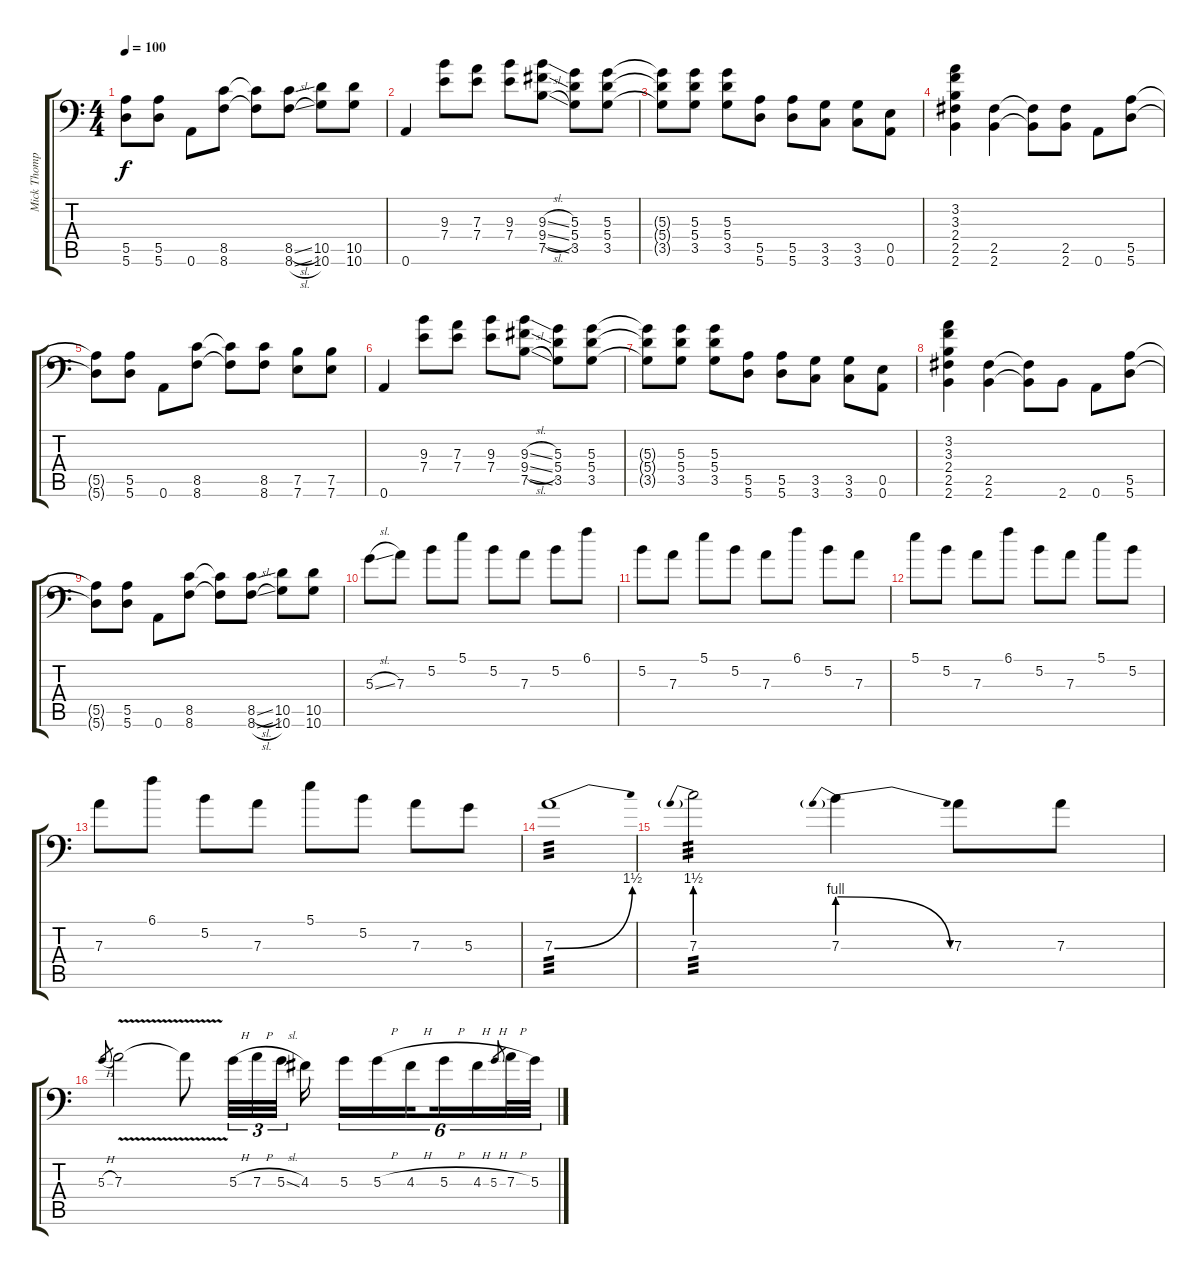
\track ("Mick Thompson" "Mick Thomp") {instrument distortionguitar}
\staff {score tabs}
\tuning (B3 Gb3 D3 A2 E2 A1) {hide}
\ts (4 4)
\tempo 100
\clef f4
\ks c
(5.5{t} 5.6{t}).8{dy f} (5.5 5.6).8 0.6.8 (8.5 8.6).8 (8.5{t} 8.6{t}).8 (8.5{sl} 8.6{sl}).8 (10.5 10.6).8 (10.5 10.6).8 |
0.6.4 (9.3 7.4).8 (7.3 7.4).8 (9.3 7.4).8 (9.3{sl} 9.4{sl} 7.5{sl}).8 (5.3 5.4 3.5).8 (5.3 5.4 3.5).8 |
(5.3{t} 5.4{t} 3.5{t}).8 (5.3 5.4 3.5).8 (5.3 5.4 3.5).8 (5.5 5.6).8 (5.5 5.6).8 (3.5 3.6).8 (3.5 3.6).8 (0.5 0.6).8 |
(3.2 3.3 2.4 2.5 2.6).4 (2.5 2.6).4 (2.5{t} 2.6{t}).8 (2.5 2.6).8 0.6.8 (5.5 5.6).8 |
(5.5{t} 5.6{t}).8 (5.5 5.6).8 0.6.8 (8.5 8.6).8 (8.5{t} 8.6{t}).8 (8.5 8.6).8 (7.5 7.6).8 (7.5 7.6).8 |
0.6.4 (9.3 7.4).8 (7.3 7.4).8 (9.3 7.4).8 (9.3{sl} 9.4{sl} 7.5{sl}).8 (5.3 5.4 3.5).8 (5.3 5.4 3.5).8 |
(5.3{t} 5.4{t} 3.5{t}).8 (5.3 5.4 3.5).8 (5.3 5.4 3.5).8 (5.5 5.6).8 (5.5 5.6).8 (3.5 3.6).8 (3.5 3.6).8 (0.5 0.6).8 |
(3.2 3.3 2.4 2.5 2.6).4 (2.5 2.6).4 (2.5{t} 2.6{t}).8 2.6.8 0.6.8 (5.5 5.6).8 |
(5.5{t} 5.6{t}).8 (5.5 5.6).8 0.6.8 (8.5 8.6).8 (8.5{t} 8.6{t}).8 (8.5{sl} 8.6{sl}).8 (10.5 10.6).8 (10.5 10.6).8 |
5.3{sl}.8 7.3.8 5.2.8 5.1.8 5.2.8 7.3.8 5.2.8 6.1.8 |
5.2.8 7.3.8 5.1.8 5.2.8 7.3.8 6.1.8 5.2.8 7.3.8 |
5.1.8 5.2.8 7.3.8 6.1.8 5.2.8 7.3.8 5.1.8 5.2.8 |
7.3.8 6.1.8 5.2.8 7.3.8 5.1.8 5.2.8 7.3.8 5.3.8 |
7.3{be (bend 0 0 60 6)}.1{tp 3} |
7.3{be (prebend 0 6 60 6)}.2{tp 3} 7.3{be (prebendrelease 0 4 60 0)}.4 7.3.8 7.3.8 |
5.3{h}.8{gr} 7.3{v}.2 7.3{t}.8 5.3{h}.32{tu (3 2)} 7.3{h}.32{tu (3 2)} 5.3{sl}.32{tu (3 2) beam splitsecondary} 4.3.16 5.3.16{tu (6 4)} 5.3{h}.16{tu (6 4)} 4.3{h}.16{tu (6 4) beam splitsecondary} 5.3{h}.16{tu (6 4)} 4.3{h}.16{tu (6 4)} 5.3{h}.8{gr} 7.3{h}.32{tu (6 4)} 5.3{h}.32{tu (6 4)}
